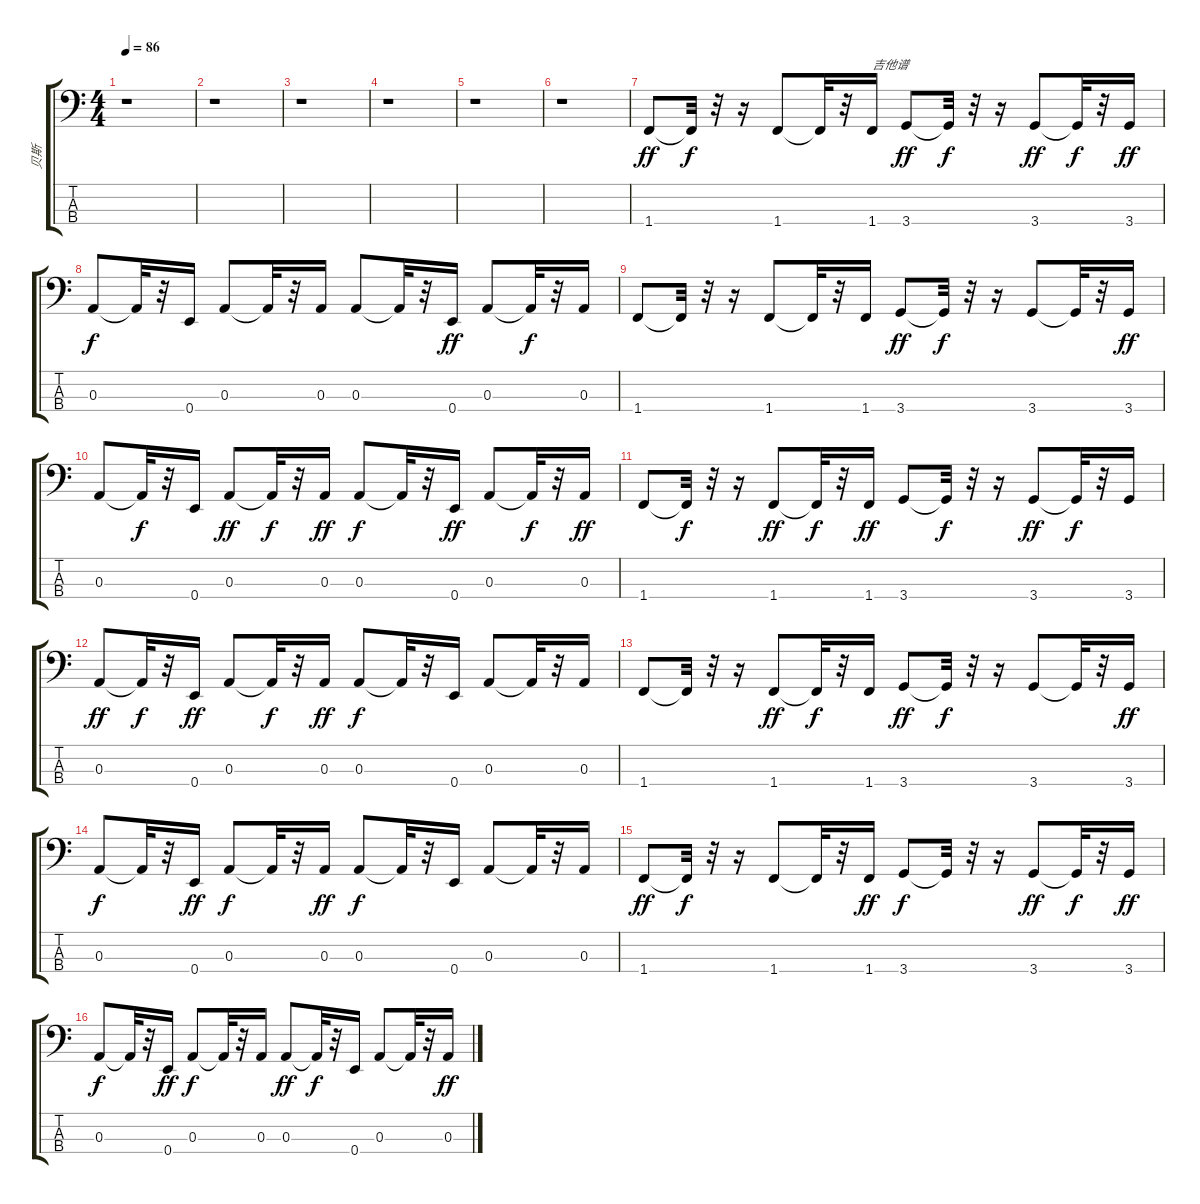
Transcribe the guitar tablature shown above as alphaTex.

\track ("贝斯" "贝斯") {instrument electricbasspick}
\staff {score tabs}
\tuning (G2 D2 A1 E1) {hide}
\ts (4 4)
\tempo 86
\clef f4
\ks c
r.1{dy ff instrument electricbasspick} |
r.1 |
r.1 |
r.1 |
r.1 |
r.1 |
1.4.8 1.4{t}.32{dy f} r.32 r.16 1.4.8 1.4{t}.32 r.32 1.4.16{txt "吉他谱"} 3.4.8{dy ff} 3.4{t}.32{dy f} r.32 r.16 3.4.8{dy ff} 3.4{t}.32{dy f} r.32 3.4.16{dy ff} |
0.3.8{dy f} 0.3{t}.32 r.32 0.4.16 0.3.8 0.3{t}.32 r.32 0.3.16 0.3.8 0.3{t}.32 r.32 0.4.16{dy ff} 0.3.8 0.3{t}.32{dy f} r.32 0.3.16 |
1.4.8 1.4{t}.32 r.32 r.16 1.4.8 1.4{t}.32 r.32 1.4.16 3.4.8{dy ff} 3.4{t}.32{dy f} r.32 r.16 3.4.8 3.4{t}.32 r.32 3.4.16{dy ff} |
0.3.8 0.3{t}.32{dy f} r.32 0.4.16 0.3.8{dy ff} 0.3{t}.32{dy f} r.32 0.3.16{dy ff} 0.3.8{dy f} 0.3{t}.32 r.32 0.4.16{dy ff} 0.3.8 0.3{t}.32{dy f} r.32 0.3.16{dy ff} |
1.4.8 1.4{t}.32{dy f} r.32 r.16 1.4.8{dy ff} 1.4{t}.32{dy f} r.32 1.4.16{dy ff} 3.4.8 3.4{t}.32{dy f} r.32 r.16 3.4.8{dy ff} 3.4{t}.32{dy f} r.32 3.4.16 |
0.3.8{dy ff} 0.3{t}.32{dy f} r.32 0.4.16{dy ff} 0.3.8 0.3{t}.32{dy f} r.32 0.3.16{dy ff} 0.3.8{dy f} 0.3{t}.32 r.32 0.4.16 0.3.8 0.3{t}.32 r.32 0.3.16 |
1.4.8 1.4{t}.32 r.32 r.16 1.4.8{dy ff} 1.4{t}.32{dy f} r.32 1.4.16 3.4.8{dy ff} 3.4{t}.32{dy f} r.32 r.16 3.4.8 3.4{t}.32 r.32 3.4.16{dy ff} |
0.3.8{dy f} 0.3{t}.32 r.32 0.4.16{dy ff} 0.3.8{dy f} 0.3{t}.32 r.32 0.3.16{dy ff} 0.3.8{dy f} 0.3{t}.32 r.32 0.4.16 0.3.8 0.3{t}.32 r.32 0.3.16 |
1.4.8{dy ff} 1.4{t}.32{dy f} r.32 r.16 1.4.8 1.4{t}.32 r.32 1.4.16{dy ff} 3.4.8{dy f} 3.4{t}.32 r.32 r.16 3.4.8{dy ff} 3.4{t}.32{dy f} r.32 3.4.16{dy ff} |
0.3.8{dy f} 0.3{t}.32 r.32 0.4.16{dy ff} 0.3.8{dy f} 0.3{t}.32 r.32 0.3.16 0.3.8{dy ff} 0.3{t}.32{dy f} r.32 0.4.16 0.3.8 0.3{t}.32 r.32 0.3.16{dy ff}
